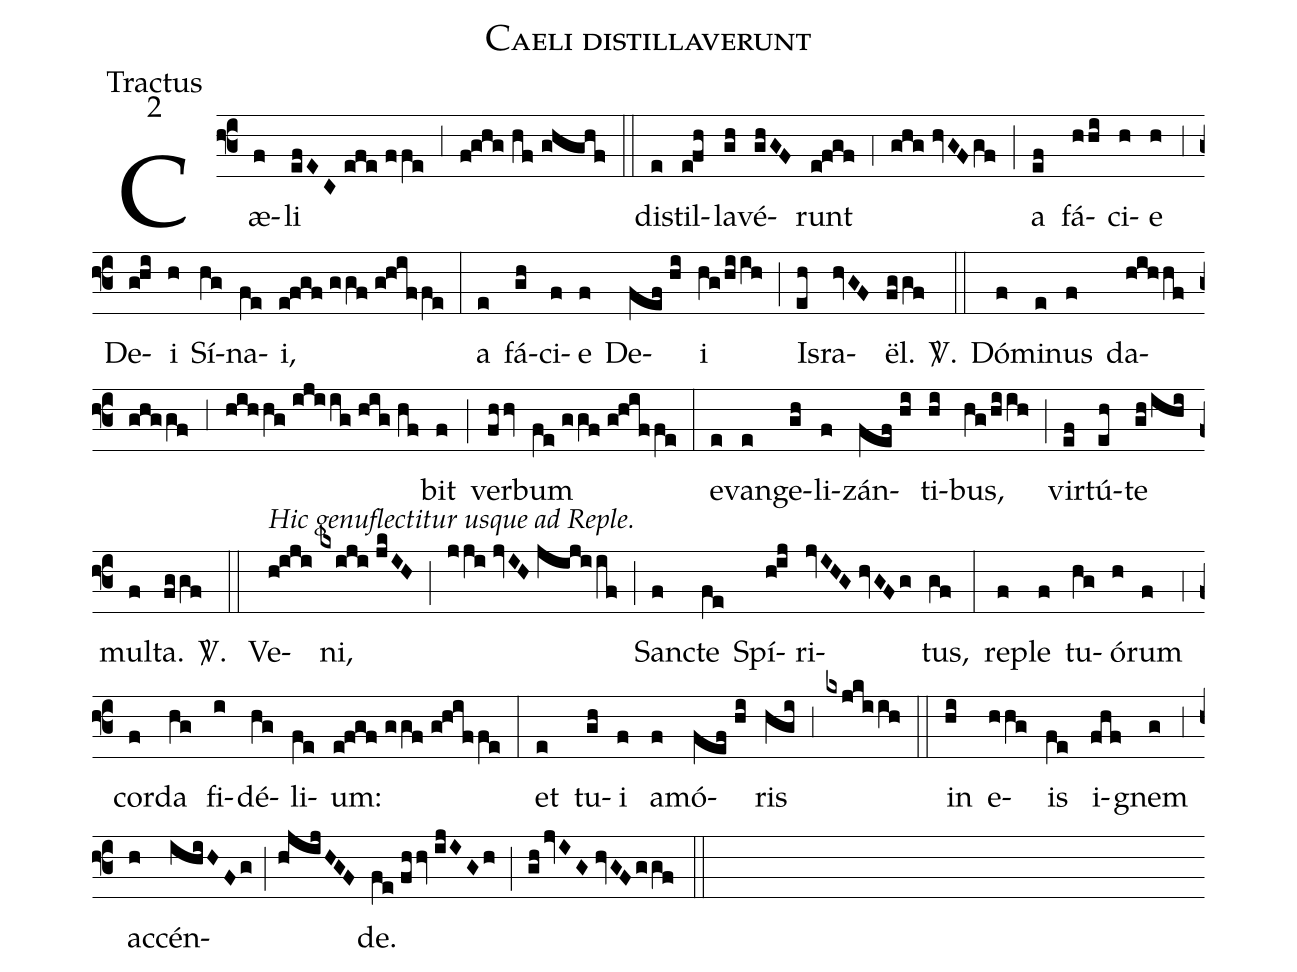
name:Caeli distillaverunt;
office-part:Tractus;
mode:2;
%%
(f3) Cæ(f)li(efEC//efe//ffe) (;3) (f!ghg//hf//ghghf) (::) di(e)stil(e!fh)la(gh)vé(ghGF)runt(e!fgf) (;4) (ghg//hvGFgf) (;) a(ef) fá(hhi)ci(h)e(h) (;3) De(g!hi)i(h) Sí(hg)na(fe)i,(e!fgf//ggf//g!hiffe) (:) a(e) fá(gh)ci(f)e(f) De(fef//hi)i(hg/hiih) (;) Is(eh)ra(hvGF)ël.(fggf) <sp>V/</sp>.(::) Dó(f)mi(e)nus(f) da(hihhf//ghggf;3hihhg//ijiig//hig//hf)bit(f) (;) ver(fhhv)bum(fe//ggf//g!hiffe) (:) e(e)van(e)ge(gh)li(f)zán(fef//hi)ti(hi)bus,(hg/hiih) (;) vir(ef)tú(eh)te(gh/ihi) mul(f)ta.(fggf) <sp>V/</sp>.(::) <alt>Hic genuflectitur usque ad Reple.</alt> Ve(h!iji)ni,(kxiji//jkIH) (;) (jji//jvIH//jijiif) (;) San(f)cte(fe) Spí(h!ij)ri(jvIHG//hvGFg)tus,(gf) (:) re(f)ple(f) tu(hg)ó(h)rum(f) (;4) cor(f)da(hg) fi(i)dé(hg)li(fe)um:(e!fgf//ggf//g!hiffe) (:) et(e) tu(gh)i(f) a(f)mó(fef//hi)ris(hgi) (;3) (kxjkiih) (::) in(hi) e(hhg)is(fe) i(fhf)gnem(g) (;3) ac(h)cén(ihiHFg;hjijHGF)de.(fe//fhhv//ijIGh) (;) (gh/jvIG//hvGF/ggf) (::)
